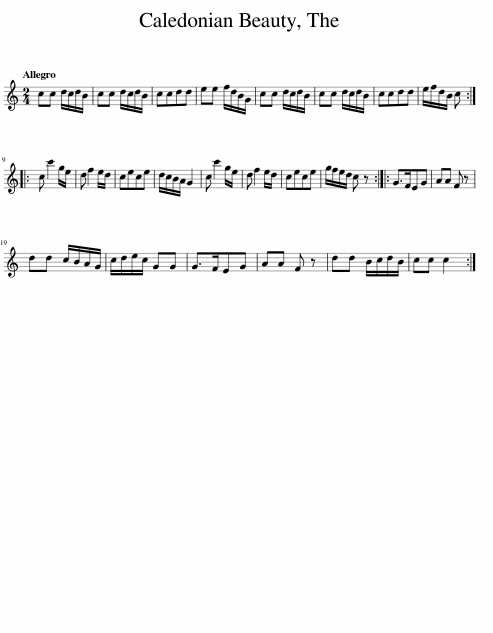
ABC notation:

X:1
L:1/8
Q:1/4=120
M:2/4
I:linebreak $
K:C
V:1 treble
V:1
 cc d/c/d/B/ | cc d/c/d/B/ | ccdd | ee f/d/B/G/ | cc d/c/d/B/ | %5
 cc d/c/d/B/ | ccdd | e/f/d/B/ c ::$ c c'2 g/e/ | d f2 e/d/ | %10
 cece | d/c/B/A/ G2 | c c'2 g/e/ | d f2 e/d/ | cece | %15
 g/f/e/d/ c z :: G>FEG | AA F z |$ dd c/B/A/G/ | c/d/e/c/ GG | %20
 G>FEG | AA F z | dd B/c/d/B/ | cc c2 :| %24
